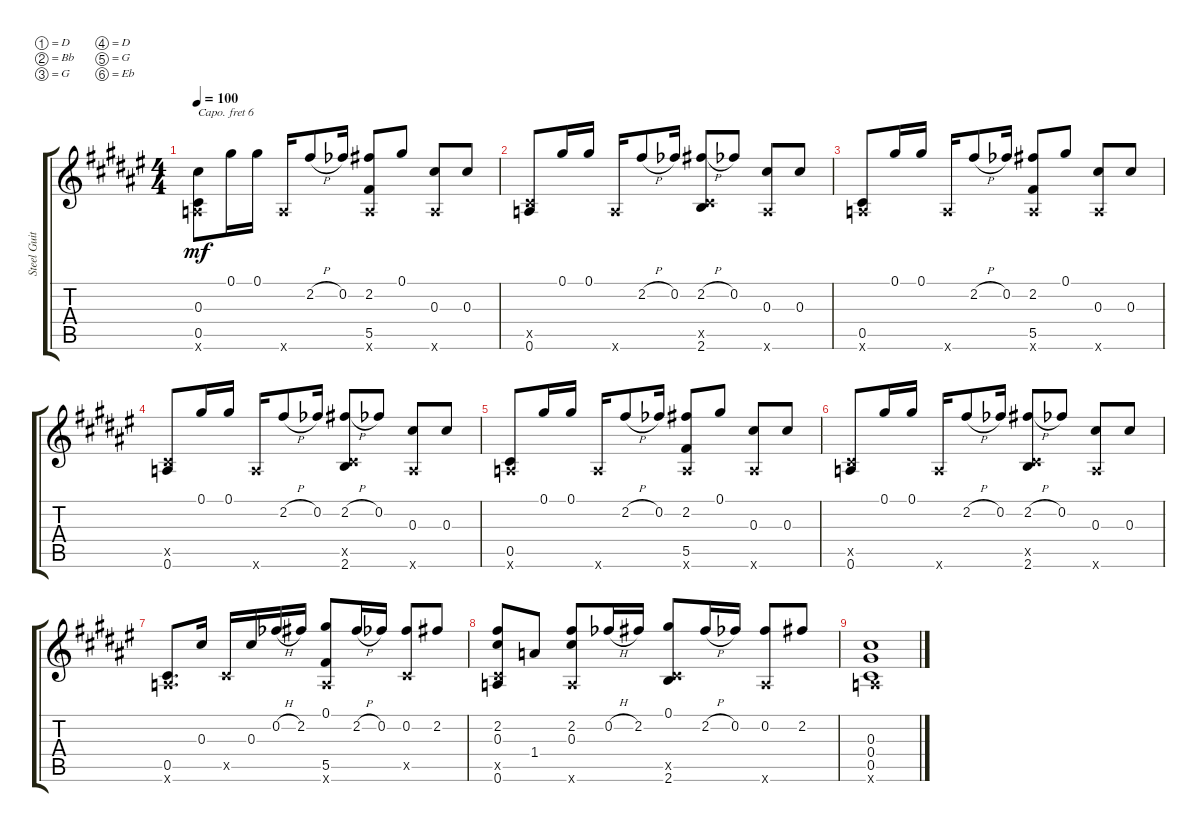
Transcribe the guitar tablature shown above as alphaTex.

\defaultSystemsLayout 4
\bracketExtendMode groupsimilarinstruments
\otherSystemsTrackNameOrientation horizontal
\track ("Steel Guitar" "Steel Guit") {instrument acousticguitarsteel}
\staff {score tabs}
\capo 6
\tuning (D4 Bb3 G3 D3 G2 Eb2)
\ts (4 4)
\tempo 100
\clef g2
\ks f#
(0.5{acc forcenatural} 0.6{x acc b} 0.3{acc forcenatural}).8{dy mf beam Down} 0.1{acc forcenatural}.16{beam Down} 0.1{acc forcenatural}.16{beam Down} 0.6{x acc b}.16{beam Up} 2.2{h acc forcenatural}.8{beam Up} 0.2{acc b}.16{beam Up} (2.2{acc forcenatural} 5.5{acc forcenatural} 0.6{x acc b}).8{beam Up} 0.1{acc forcenatural}.8{beam Up} (0.3{acc forcenatural} 0.6{x acc b}).8{beam Up} 0.3{acc forcenatural}.8{beam Up} |
(0.6{acc b} 0.5{x acc forcenatural}).8{beam Up} 0.1{acc forcenatural}.16{beam Up} 0.1{acc forcenatural}.16{beam Up} 0.6{x acc b}.16{beam Up} 2.2{h acc forcenatural}.8{beam Up} 0.2{acc b}.16{beam Up} (2.2{h acc forcenatural} 2.6{acc forcenatural} 0.5{x acc forcenatural}).8{beam Up} 0.2{acc b}.8{beam Up} (0.3{acc forcenatural} 0.6{x acc b}).8{beam Up} 0.3{acc forcenatural}.8{beam Up} |
(0.5{acc forcenatural} 0.6{x acc b}).8{beam Up} 0.1{acc forcenatural}.16{beam Up} 0.1{acc forcenatural}.16{beam Up} 0.6{x acc b}.16{beam Up} 2.2{h acc forcenatural}.8{beam Up} 0.2{acc b}.16{beam Up} (2.2{acc forcenatural} 5.5{acc forcenatural} 0.6{x acc b}).8{beam Up} 0.1{acc forcenatural}.8{beam Up} (0.3{acc forcenatural} 0.6{x acc b}).8{beam Up} 0.3{acc forcenatural}.8{beam Up} |
(0.6{acc b} 0.5{x acc forcenatural}).8{beam Up} 0.1{acc forcenatural}.16{beam Up} 0.1{acc forcenatural}.16{beam Up} 0.6{x acc b}.16{beam Up} 2.2{h acc forcenatural}.8{beam Up} 0.2{acc b}.16{beam Up} (2.2{h acc forcenatural} 2.6{acc forcenatural} 0.5{x acc forcenatural}).8{beam Up} 0.2{acc b}.8{beam Up} (0.3{acc forcenatural} 0.6{x acc b}).8{beam Up} 0.3{acc forcenatural}.8{beam Up} |
(0.5{acc forcenatural} 0.6{x acc b}).8{beam Up} 0.1{acc forcenatural}.16{beam Up} 0.1{acc forcenatural}.16{beam Up} 0.6{x acc b}.16{beam Up} 2.2{h acc forcenatural}.8{beam Up} 0.2{acc b}.16{beam Up} (2.2{acc forcenatural} 5.5{acc forcenatural} 0.6{x acc b}).8{beam Up} 0.1{acc forcenatural}.8{beam Up} (0.3{acc forcenatural} 0.6{x acc b}).8{beam Up} 0.3{acc forcenatural}.8{beam Up} |
(0.6{acc b} 0.5{x acc forcenatural}).8{beam Up} 0.1{acc forcenatural}.16{beam Up} 0.1{acc forcenatural}.16{beam Up} 0.6{x acc b}.16{beam Up} 2.2{h acc forcenatural}.8{beam Up} 0.2{acc b}.16{beam Up} (2.2{h acc forcenatural} 2.6{acc forcenatural} 0.5{x acc forcenatural}).8{beam Up} 0.2{acc b}.8{beam Up} (0.3{acc forcenatural} 0.6{x acc b}).8{beam Up} 0.3{acc forcenatural}.8{beam Up} |
(0.5{acc forcenatural} 0.6{x acc b}).8{d beam Up} 0.3{acc forcenatural}.16{beam Up} 0.5{x acc forcenatural}.16{beam Up} 0.3{acc forcenatural}.16{beam Up} 0.2{h acc b}.16{beam Up} 2.2{acc forcenatural}.16{beam Up} (0.1{acc forcenatural} 5.5{acc forcenatural} 0.6{x acc b}).8{beam Up} 2.2{h acc forcenatural}.16{beam Up} 0.2{acc b}.16{beam Up} (0.2{acc b} 0.5{x acc forcenatural}).8{beam Up} 2.2{acc forcenatural}.8{beam Up} |
(2.2{acc forcenatural} 0.3{acc forcenatural} 0.6{acc b} 0.5{x acc forcenatural}).8{beam Up} 1.4{acc b}.8{beam Up} (0.3{acc forcenatural} 2.2{acc forcenatural} 0.6{x acc b}).8{beam Up} 0.2{h acc b}.16{beam Up} 2.2{acc forcenatural}.16{beam Up} (0.1{acc forcenatural} 2.6{acc forcenatural} 0.5{x acc forcenatural}).8{beam Up} 2.2{h acc forcenatural}.16{beam Up} 0.2{acc b}.16{beam Up} (0.2{acc b} 0.6{x acc b}).8{beam Up} 2.2{acc forcenatural}.8{beam Up} |
(0.5{acc forcenatural} 0.4{acc forcenatural} 0.3{acc forcenatural} 0.6{x acc b}).1{beam Up}
